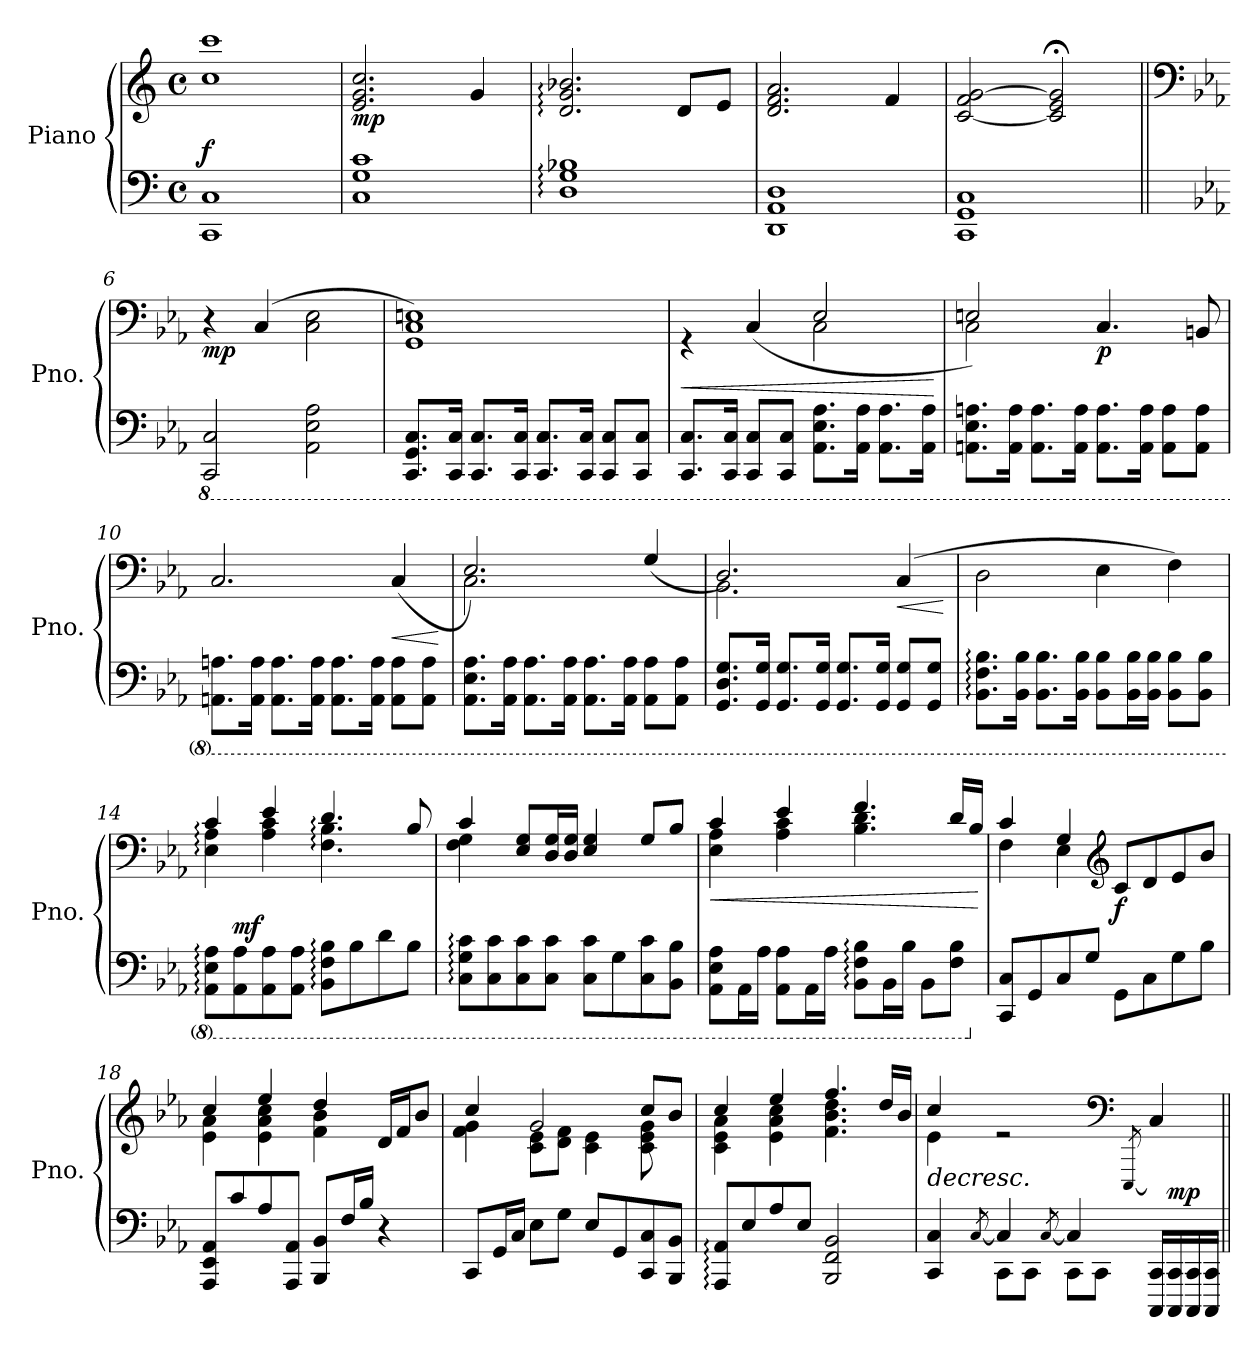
**kern	**kern	**dynam
*part1	*part1	*part1
*staff2	*staff1	*staff1/2
*I"Piano	*	*
*I'Pno.	*	*
*clefF4	*clefG2	*
*k[]	*k[]	*
*M4/4	*M4/4	*
*met(c)	*met(c)	*
=1	=1	=1
!	!	!LO:DY:a=2
1CC 1C	1cc 1ccc	f
=2	=2	=2
!	!	!LO:DY:b
1C 1G 1c	2.e/ 2.g/ 2.cc/	mp
.	4g/	.
=3	=3	=3
1D: 1G: 1B-X:	2.d/: 2.g/: 2.b-X/:	.
.	8d/L	.
.	8e/J	.
=4	=4	=4
1DD 1AA 1D	2.d/ 2.f/ 2.a/	.
.	4f/	.
=5	=5	=5
1CC 1GG 1C	[2c/ 2f/ [2g/	.
.	2c/];< 2e/;< 2g/];<	.
=6||	=6||	=6||
*	*clefF4	*
*k[b-e-a-]	*k[b-e-a-]	*
*8ba	*	*
*	*MM65	*
!	!	!LO:DY:b
2CCC/ 2CC/	4r	mp
.	(4C/	.
2AAA-\ 2EE-\ 2AA-\	2C\ 2E-\	.
=7	=7	=7
8.CCC/ 8.GGG/ 8.CC/L	1GG 1C 1En)	.
16CCC/ 16CC/Jk	.	.
8.CCC/ 8.CC/L	.	.
16CCC/ 16CC/Jk	.	.
8.CCC/ 8.CC/L	.	.
16CCC/ 16CC/Jk	.	.
8CCC/ 8CC/L	.	.
8CCC/ 8CC/J	.	.
!!LO:LB:g=z
=8	=8	=8
!	!	!LO:HP:b
*	*^	*
8.CCC/ 8.CC/L	4rGG	2ryy	<
16CCC/ 16CC/Jk	.	.	.
8CCC/ 8CC/L	(4C/	.	.
8CCC/ 8CC/J	.	.	.
8.AAA-\ 8.EE-\ 8.AA-\L	2E-/	2C\	.
16AAA-\ 16AA-\Jk	.	.	.
8.AAA-\ 8.AA-\L	.	.	.
16AAA-\ 16AA-\Jk	.	.	.
*	*v	*v	*
.	.	[
=9	=9	=9
*	*^	*
8.AAAn\ 8.EE-\ 8.AAn\L	2En/)	2C\	.
16AAA\ 16AA\Jk	.	.	.
8.AAA\ 8.AA\L	.	.	.
16AAA\ 16AA\Jk	.	.	.
!	!	!	!LO:DY:b
8.AAA\ 8.AA\L	4.C/	2ryy	p
16AAA\ 16AA\Jk	.	.	.
8AAA\ 8AA\L	.	.	.
8AAA\ 8AA\J	8BBn/	.	.
*	*v	*v	*
=10	=10	=10
8.AAAn\ 8.AAn\L	2.C/	.
16AAA\ 16AA\Jk	.	.
8.AAA\ 8.AA\L	.	.
16AAA\ 16AA\Jk	.	.
8.AAA\ 8.AA\L	.	.
16AAA\ 16AA\Jk	.	.
!	!	!LO:HP:b
8AAA\ 8AA\L	(4C/	<
8AAA\ 8AA\J	.	.
.	.	[
=11	=11	=11
*	*^	*
8.AAA-\ 8.EE-\ 8.AA-\L	2.E-/)	2.C\	.
16AAA-\ 16AA-\Jk	.	.	.
8.AAA-\ 8.AA-\L	.	.	.
16AAA-\ 16AA-\Jk	.	.	.
8.AAA-\ 8.AA-\L	.	.	.
16AAA-\ 16AA-\Jk	.	.	.
8AAA-\ 8AA-\L	(4G/	4ryy	.
8AAA-\ 8AA-\J	.	.	.
!!LO:LB:g=z	!!
=12	=12	=12	=12
8.GGG/ 8.DD/ 8.GG/L	2.D/)	2.BB-\	.
16GGG/ 16GG/Jk	.	.	.
8.GGG/ 8.GG/L	.	.	.
16GGG/ 16GG/Jk	.	.	.
8.GGG/ 8.GG/L	.	.	.
16GGG/ 16GG/Jk	.	.	.
!	!	!	!LO:HP:b
8GGG/ 8GG/L	(4C/	4ryy	<
8GGG/ 8GG/J	.	.	.
*	*v	*v	*
.	.	[
=13	=13	=13
8.BBB-\: 8.FF\: 8.BB-\:L	2D\	.
16BBB-\ 16BB-\Jk	.	.
8.BBB-\ 8.BB-\L	.	.
16BBB-\ 16BB-\Jk	.	.
8BBB-\ 8BB-\L	4E-\	.
16BBB-\ 16BB-\L	.	.
16BBB-\ 16BB-\JJ	.	.
8BBB-\ 8BB-\L	4F\)	.
8BBB-\ 8BB-\J	.	.
=14	=14	=14
*	*^	*
8AAA-\: 8EE-\: 8AA-\:L	4c:/	4E-\: 4A-\:	.
!	!	!	!LO:DY:a=2
8AAA-\ 8AA-\	.	.	mf
8AAA-\ 8AA-\	4e-/	4A-\ 4c\	.
8AAA-\ 8AA-\J	.	.	.
8BBB-\: 8FF\: 8BB-\:L	4.d:/	4.F\: 4.B-\:	.
8BB-\	.	.	.
8D\	.	.	.
8BB-\J	8B-/	8ryy	.
=15	=15	=15	=15
8CC\: 8GG\: 8C\:L	4c/	4F\ 4G\	.
8CC\ 8C\	.	.	.
8CC\ 8C\	8E-/ 8G/L	2.ryy	.
8CC\ 8C\J	16D/ 16G/L	.	.
.	16D/ 16G/JJ	.	.
8CC\ 8C\L	4E-/ 4G/	.	.
8GG\	.	.	.
8CC\ 8C\	8G/L	.	.
8BBB-\ 8BB-\J	8B-/J	.	.
!!LO:LB:g=z	!!
=16	=16	=16	=16
!	!	!	!LO:HP:b
8AAA-\ 8EE-\ 8AA-\L	4c/	4E-\ 4A-\	<
16AAA-\L	.	.	.
16AA-\JJ	.	.	.
8AAA-\ 8AA-\L	4e-/	4A-\ 4c\	.
16AAA-\L	.	.	.
16AA-\JJ	.	.	.
8BBB-\: 8FF\: 8BB-\:L	4.f/	4.B-\ 4.d\	.
16BBB-\L	.	.	.
16BB-\JJ	.	.	.
8BBB-\L	.	.	.
8FF\ 8BB-\J	16d/LL	8ryy	.
.	16B-/JJ	.	.
*	*v	*v	*
.	.	[
=17	=17	=17
*X8ba	*	*
*	*^	*
8CC/ 8C/L	4c/	4F\	.
8GG/	.	.	.
8C/	4G/	4E-\	.
8G/J	.	.	.
*	*clefG2	*	*
!	!	!	!LO:DY:a=2
8GG\L	8c/L	2ryy	f
8C\	8d/	.	.
8G\	8e-/	.	.
8B-\J	8b-/J	.	.
=18	=18	=18	=18
8AAA-/ 8EE-/ 8AA-/L	4cc/	4e-\ 4a-\	.
8c/	.	.	.
8A-/	4ee-/	4e-\ 4a-\ 4cc\	.
8AAA-/ 8AA-/J	.	.	.
8BBB-/ 8BB-/L	4dd/	4f\ 4b-\	.
16F/L	.	.	.
16B-/JJ	.	.	.
4r	16d/LL	4ryy	.
.	16f/J	.	.
.	8b-/J	.	.
=19	=19	=19	=19
8CC/L	4cc/	4f\ 4g\	.
16GG/L	.	.	.
16C/JJ	.	.	.
8E-\L	2g/	8c\ 8e-\L	.
8G\J	.	8d\ 8f\J	.
8E-/L	.	4c\ 4e-\	.
8GG/	.	.	.
8CC/ 8C/	8cc/L	8c\ 8e-\ 8g\	.
8BBB-/ 8BB-/J	8b-/J	8ryy	.
!!LO:LB:g=z	!!
=20	=20	=20	=20
8AAA-/: 8AA-/:L	4cc/	4c\ 4e-\ 4a-\	.
8E-/	.	.	.
8A-/	4ee-/	4e-\ 4a-\ 4cc\	.
8E-/J	.	.	.
2BBB-/ 2FF/ 2BB-/	4.ff/	4.f\ 4.b-\ 4.dd\	.
.	16dd/LL	8ryy	.
.	16b-/JJ	.	.
=21	=21	=21	=21
*^	*	*	*
!	!	!	!	!LO:HP:b
4CC/ 4C/	4ryy	4cc/	4e-\	>
[8qC/	.	.	.	.
4C/]	8CC\L	2re	2.ryy	.
.	8CC\J	.	.	.
[8qC/	.	.	.	.
4C/]	8CC\L	.	.	.
.	8CC\J	.	.	.
.	.	[8qC/	.	.
*	*	*clefF4	*	*
16CCC/ 16CC/LL	4ryy	4C/]	.	.
!	!	!	!	!LO:DY:a=2
16CCC/ 16CC/	.	.	.	mp
16CCC/ 16CC/	.	.	.	.
16CCC/ 16CC/JJ	.	.	.	.
*v	*v	*	*	*
*	*v	*v	*
.	.	]
=||	=||	=||
*-	*-	*-
